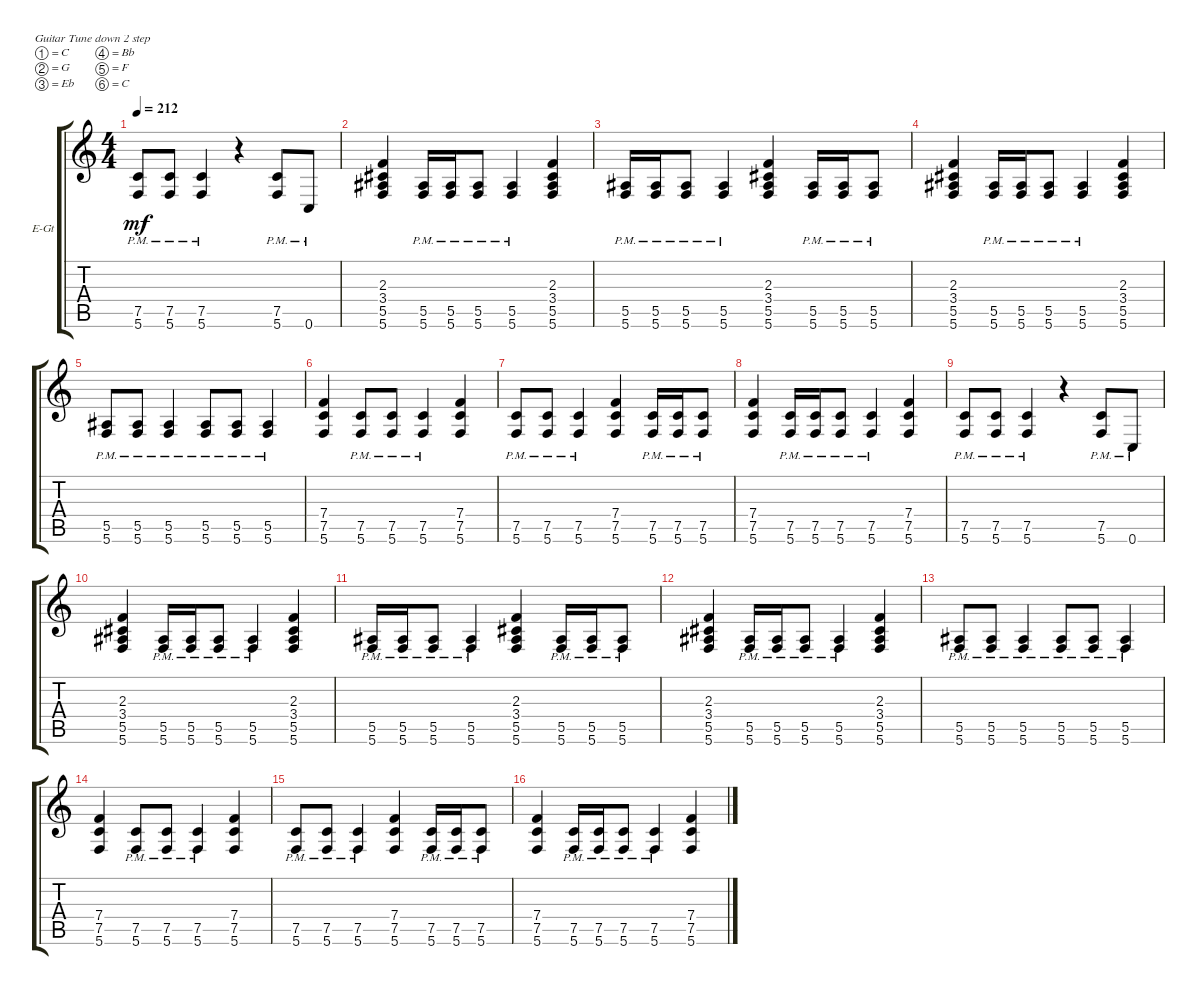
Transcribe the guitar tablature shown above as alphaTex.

\defaultSystemsLayout 4
\bracketExtendMode groupsimilarinstruments
\firstSystemTrackNameOrientation horizontal
\otherSystemsTrackNameOrientation horizontal
\track ("Eschbach Rhythm" "E-Gt") {instrument overdrivenguitar}
\staff {score tabs}
\tuning (C4 G3 Eb3 Bb2 F2 C2)
\ts (4 4)
\tempo 212
\clef g2
\ks c
(5.6{pm} 7.5{pm}).8{dy mf} (5.6{pm} 7.5{pm}).8 (5.6{pm} 7.5{pm}).4 r.4 (5.6{pm} 7.5{pm}).8 0.6{pm}.8 |
(5.6 5.5 3.4 2.3).4 (5.6{pm} 5.5{pm}).16 (5.6{pm} 5.5{pm}).16 (5.6{pm} 5.5{pm}).8 (5.6{pm} 5.5{pm}).4 (5.6 5.5 3.4 2.3).4 |
(5.6{pm} 5.5{pm}).16 (5.6{pm} 5.5{pm}).16 (5.6{pm} 5.5{pm}).8 (5.6{pm} 5.5{pm}).4 (5.6 5.5 3.4 2.3).4 (5.6{pm} 5.5{pm}).16 (5.6{pm} 5.5{pm}).16 (5.6{pm} 5.5{pm}).8 |
(5.6 5.5 3.4 2.3).4 (5.6{pm} 5.5{pm}).16 (5.6{pm} 5.5{pm}).16 (5.6{pm} 5.5{pm}).8 (5.6{pm} 5.5{pm}).4 (5.6 5.5 3.4 2.3).4 |
(5.6{pm} 5.5{pm}).8 (5.6{pm} 5.5{pm}).8 (5.6{pm} 5.5{pm}).4 (5.6{pm} 5.5{pm}).8 (5.6{pm} 5.5{pm}).8 (5.6{pm} 5.5{pm}).4 |
(5.6 7.5 7.4).4 (5.6{pm} 7.5{pm}).8 (5.6{pm} 7.5{pm}).8 (5.6{pm} 7.5{pm}).4 (5.6 7.5 7.4).4 |
(5.6{pm} 7.5{pm}).8 (5.6{pm} 7.5{pm}).8 (5.6{pm} 7.5{pm}).4 (5.6 7.5 7.4).4 (5.6{pm} 7.5{pm}).16 (5.6{pm} 7.5{pm}).16 (5.6{pm} 7.5{pm}).8 |
(5.6 7.5 7.4).4 (5.6{pm} 7.5{pm}).16 (5.6{pm} 7.5{pm}).16 (5.6{pm} 7.5{pm}).8 (5.6{pm} 7.5{pm}).4 (5.6 7.5 7.4).4 |
(5.6{pm} 7.5{pm}).8 (5.6{pm} 7.5{pm}).8 (5.6{pm} 7.5{pm}).4 r.4 (5.6{pm} 7.5{pm}).8 0.6{pm}.8 |
(5.6 5.5 3.4 2.3).4 (5.6{pm} 5.5{pm}).16 (5.6{pm} 5.5{pm}).16 (5.6{pm} 5.5{pm}).8 (5.6{pm} 5.5{pm}).4 (5.6 5.5 3.4 2.3).4 |
(5.6{pm} 5.5{pm}).16 (5.6{pm} 5.5{pm}).16 (5.6{pm} 5.5{pm}).8 (5.6{pm} 5.5{pm}).4 (5.6 5.5 3.4 2.3).4 (5.6{pm} 5.5{pm}).16 (5.6{pm} 5.5{pm}).16 (5.6{pm} 5.5{pm}).8 |
(5.6 5.5 3.4 2.3).4 (5.6{pm} 5.5{pm}).16 (5.6{pm} 5.5{pm}).16 (5.6{pm} 5.5{pm}).8 (5.6{pm} 5.5{pm}).4 (5.6 5.5 3.4 2.3).4 |
(5.6{pm} 5.5{pm}).8 (5.6{pm} 5.5{pm}).8 (5.6{pm} 5.5{pm}).4 (5.6{pm} 5.5{pm}).8 (5.6{pm} 5.5{pm}).8 (5.6{pm} 5.5{pm}).4 |
(5.6 7.5 7.4).4 (5.6{pm} 7.5{pm}).8 (5.6{pm} 7.5{pm}).8 (5.6{pm} 7.5{pm}).4 (5.6 7.5 7.4).4 |
(5.6{pm} 7.5{pm}).8 (5.6{pm} 7.5{pm}).8 (5.6{pm} 7.5{pm}).4 (5.6 7.5 7.4).4 (5.6{pm} 7.5{pm}).16 (5.6{pm} 7.5{pm}).16 (5.6{pm} 7.5{pm}).8 |
(5.6 7.5 7.4).4 (5.6{pm} 7.5{pm}).16 (5.6{pm} 7.5{pm}).16 (5.6{pm} 7.5{pm}).8 (5.6{pm} 7.5{pm}).4 (5.6 7.5 7.4).4
